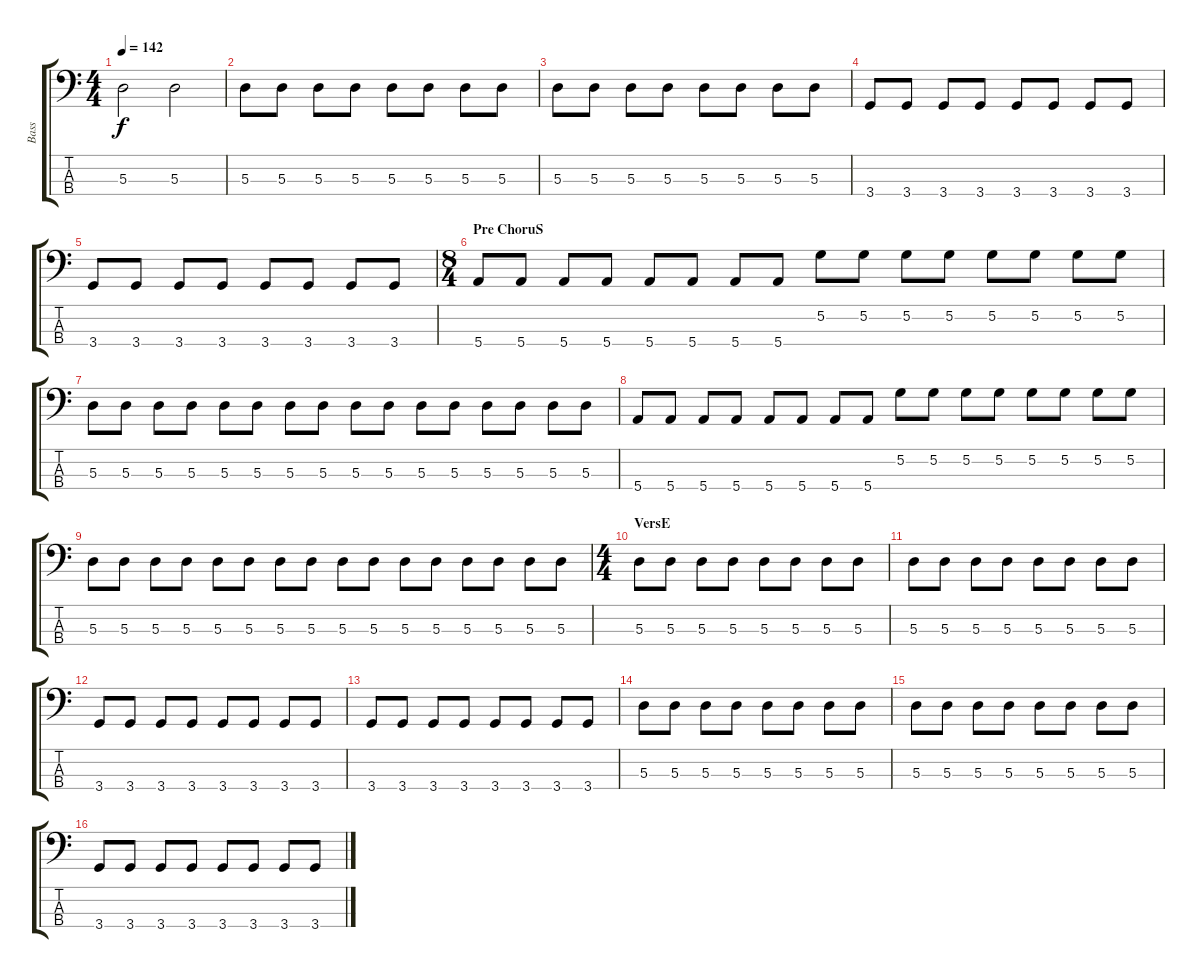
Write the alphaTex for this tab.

\track ("Bass" "Bass") {instrument electricbasspick}
\staff {score tabs}
\tuning (G2 D2 A1 E1) {hide}
\ts (4 4)
\tempo 142
\clef f4
\ks c
5.3.2{dy f} 5.3.2 |
5.3.8 5.3.8 5.3.8 5.3.8 5.3.8 5.3.8 5.3.8 5.3.8 |
5.3.8 5.3.8 5.3.8 5.3.8 5.3.8 5.3.8 5.3.8 5.3.8 |
3.4.8 3.4.8 3.4.8 3.4.8 3.4.8 3.4.8 3.4.8 3.4.8 |
3.4.8 3.4.8 3.4.8 3.4.8 3.4.8 3.4.8 3.4.8 3.4.8 |
\ts (8 4)
\section ("" "Pre ChoruS")
5.4.8 5.4.8 5.4.8 5.4.8 5.4.8 5.4.8 5.4.8 5.4.8 5.2.8 5.2.8 5.2.8 5.2.8 5.2.8 5.2.8 5.2.8 5.2.8 |
5.3.8 5.3.8 5.3.8 5.3.8 5.3.8 5.3.8 5.3.8 5.3.8 5.3.8 5.3.8 5.3.8 5.3.8 5.3.8 5.3.8 5.3.8 5.3.8 |
5.4.8 5.4.8 5.4.8 5.4.8 5.4.8 5.4.8 5.4.8 5.4.8 5.2.8 5.2.8 5.2.8 5.2.8 5.2.8 5.2.8 5.2.8 5.2.8 |
5.3.8 5.3.8 5.3.8 5.3.8 5.3.8 5.3.8 5.3.8 5.3.8 5.3.8 5.3.8 5.3.8 5.3.8 5.3.8 5.3.8 5.3.8 5.3.8 |
\ts (4 4)
\section ("" "VersE")
5.3.8 5.3.8 5.3.8 5.3.8 5.3.8 5.3.8 5.3.8 5.3.8 |
5.3.8 5.3.8 5.3.8 5.3.8 5.3.8 5.3.8 5.3.8 5.3.8 |
3.4.8 3.4.8 3.4.8 3.4.8 3.4.8 3.4.8 3.4.8 3.4.8 |
3.4.8 3.4.8 3.4.8 3.4.8 3.4.8 3.4.8 3.4.8 3.4.8 |
5.3.8 5.3.8 5.3.8 5.3.8 5.3.8 5.3.8 5.3.8 5.3.8 |
5.3.8 5.3.8 5.3.8 5.3.8 5.3.8 5.3.8 5.3.8 5.3.8 |
3.4.8 3.4.8 3.4.8 3.4.8 3.4.8 3.4.8 3.4.8 3.4.8
